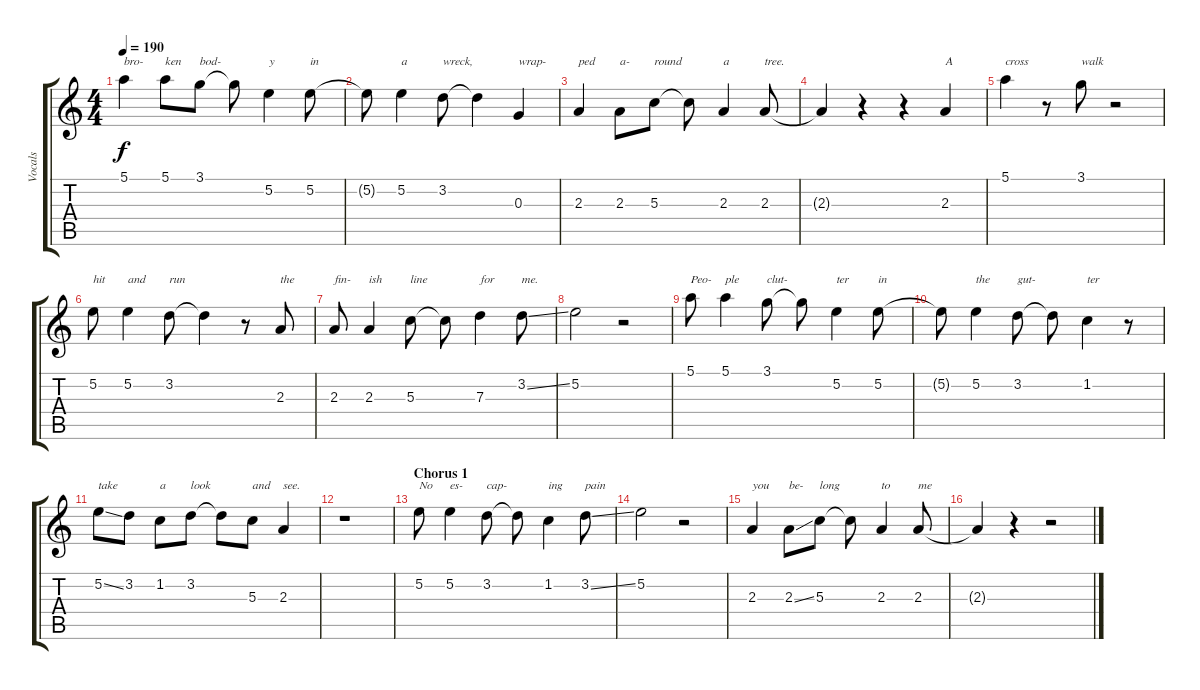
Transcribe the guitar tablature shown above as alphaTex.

\track ("Vocals" "Vocals") {instrument overdrivenguitar}
\staff {score tabs}
\tuning (E4 B3 G3 D3 A2 E2) {hide}
\ts (4 4)
\tempo 190
\clef g2
\ks c
5.1.4{txt "bro-" dy f} 5.1.8{txt "ken"} 3.1.8{txt "bod-"} 3.1{t}.8 5.2.4{txt "y"} 5.2.8{txt "in"} |
5.2{t}.8 5.2.4{txt "a"} 3.2.8{txt "wreck,"} 3.2{t}.4 0.3.4{txt "wrap-"} |
2.3.4{txt "ped"} 2.3.8{txt "a-"} 5.3.8{txt "round"} 5.3{t}.8 2.3.4{txt "a"} 2.3.8{txt "tree."} |
2.3{t}.4 r.4 r.4 2.3.4{txt "A"} |
5.1.4{txt "cross"} r.8 3.1.8{txt "walk"} r.2 |
5.2.8{txt "hit"} 5.2.4{txt "and"} 3.2.8{txt "run"} 3.2{t}.4 r.8 2.3.8{txt "the"} |
2.3.8{txt "fin-"} 2.3.4{txt "ish"} 5.3.8{txt "line"} 5.3{t}.8 7.3.4{txt "for"} 3.2{ss}.8{txt "me."} |
5.2.2 r.2 |
5.1.8{txt "Peo-"} 5.1.4{txt "ple"} 3.1.8{txt "clut-"} 3.1{t}.8 5.2.4{txt "ter"} 5.2.8{txt "in"} |
5.2{t}.8 5.2.4{txt "the"} 3.2.8{txt "gut-"} 3.2{t}.8 1.2.4{txt "ter"} r.8 |
5.2{ss}.8{txt "take"} 3.2.8 1.2.8{txt "a"} 3.2.8{txt "look"} 3.2{t}.8 5.3.8{txt "and"} 2.3.4{txt "see."} |
r.1 |
\section ("" "Chorus 1")
5.2.8{txt "No"} 5.2.4{txt "es-"} 3.2.8{txt "cap-"} 3.2{t}.8 1.2.4{txt "ing"} 3.2{ss}.8{txt "pain"} |
5.2.2 r.2 |
2.3.4{txt "you"} 2.3{ss}.8{txt "be-"} 5.3.8{txt "long"} 5.3{t}.8 2.3.4{txt "to"} 2.3.8{txt "me"} |
2.3{t}.4 r.4 r.2
